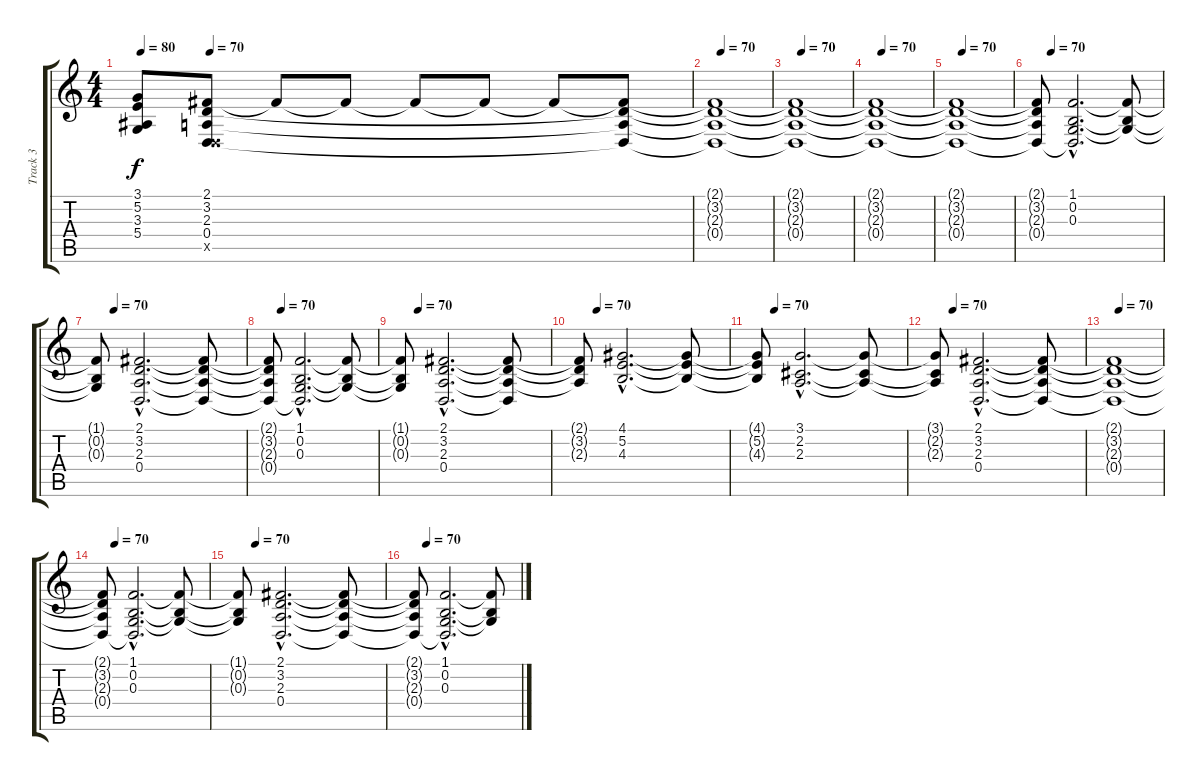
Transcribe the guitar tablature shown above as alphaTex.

\track ("Track 3" "Track 3") {instrument drawbarorgan}
\staff {score tabs}
\tuning (E4 B3 G3 D3 A2 E2) {hide}
\ts (4 4)
\tempo 80
\tempo (70 0.125)
\clef g2
\ks c
(3.1{t} 5.2{t} 3.3{t} 5.4{t}).8{dy f} (2.1 3.2 2.3 0.4 5.5{x}).8 2.1{t}.8 2.1{t}.8 2.1{t}.8 2.1{t}.8 2.1{t}.8 (2.1{t} 3.2{t} 2.3{t} 0.4{t}).8 |
\tempo (70 0.125)
(2.1{t} 3.2{t} 2.3{t} 0.4{t}).1 |
\tempo (70 0.125)
(2.1{t} 3.2{t} 2.3{t} 0.4{t}).1 |
\tempo (70 0.125)
(2.1{t} 3.2{t} 2.3{t} 0.4{t}).1 |
\tempo (70 0.125)
(2.1{t} 3.2{t} 2.3{t} 0.4{t}).1 |
\tempo (70 0.125)
(2.1{t} 3.2{t} 2.3{t} 0.4{t}).8 (1.1{hac} 0.2{hac} 0.3{hac} 0.4{hac t}).2{d} (1.1{t} 0.2{t} 0.3{t}).8 |
\tempo (70 0.125)
(1.1{t} 0.2{t} 0.3{t}).8 (2.1{hac} 3.2{hac} 2.3{hac} 0.4{hac}).2{d} (2.1{t} 3.2{t} 2.3{t} 0.4{t}).8 |
\tempo (70 0.125)
(2.1{t} 3.2{t} 2.3{t} 0.4{t}).8 (1.1{hac} 0.2{hac} 0.3{hac} 0.4{hac t}).2{d} (1.1{t} 0.2{t} 0.3{t}).8 |
\tempo (70 0.125)
(1.1{t} 0.2{t} 0.3{t}).8 (2.1{hac} 3.2{hac} 2.3{hac} 0.4{hac}).2{d} (2.1{t} 3.2{t} 2.3{t} 0.4{t}).8 |
\tempo (70 0.125)
(2.1{t} 3.2{t} 2.3{t}).8 (4.1{hac} 5.2{hac} 4.3{hac}).2{d} (4.1{t} 5.2{t} 4.3{t}).8 |
\tempo (70 0.125)
(4.1{t} 5.2{t} 4.3{t}).8 (3.1{hac} 2.2{hac} 2.3{hac}).2{d} (3.1{t} 2.2{t} 2.3{t}).8 |
\tempo (70 0.125)
(3.1{t} 2.2{t} 2.3{t}).8 (2.1{hac} 3.2{hac} 2.3{hac} 0.4{hac}).2{d} (2.1{t} 3.2{t} 2.3{t} 0.4{t}).8 |
\tempo (70 0.125)
(2.1{t} 3.2{t} 2.3{t} 0.4{t}).1 |
\tempo (70 0.125)
(2.1{t} 3.2{t} 2.3{t} 0.4{t}).8 (1.1{hac} 0.2{hac} 0.3{hac} 0.4{hac t}).2{d} (1.1{t} 0.2{t} 0.3{t}).8 |
\tempo (70 0.125)
(1.1{t} 0.2{t} 0.3{t}).8 (2.1{hac} 3.2{hac} 2.3{hac} 0.4{hac}).2{d} (2.1{t} 3.2{t} 2.3{t} 0.4{t}).8 |
\tempo (70 0.125)
(2.1{t} 3.2{t} 2.3{t} 0.4{t}).8 (1.1{hac} 0.2{hac} 0.3{hac} 0.4{hac t}).2{d} (1.1{t} 0.2{t} 0.3{t}).8
